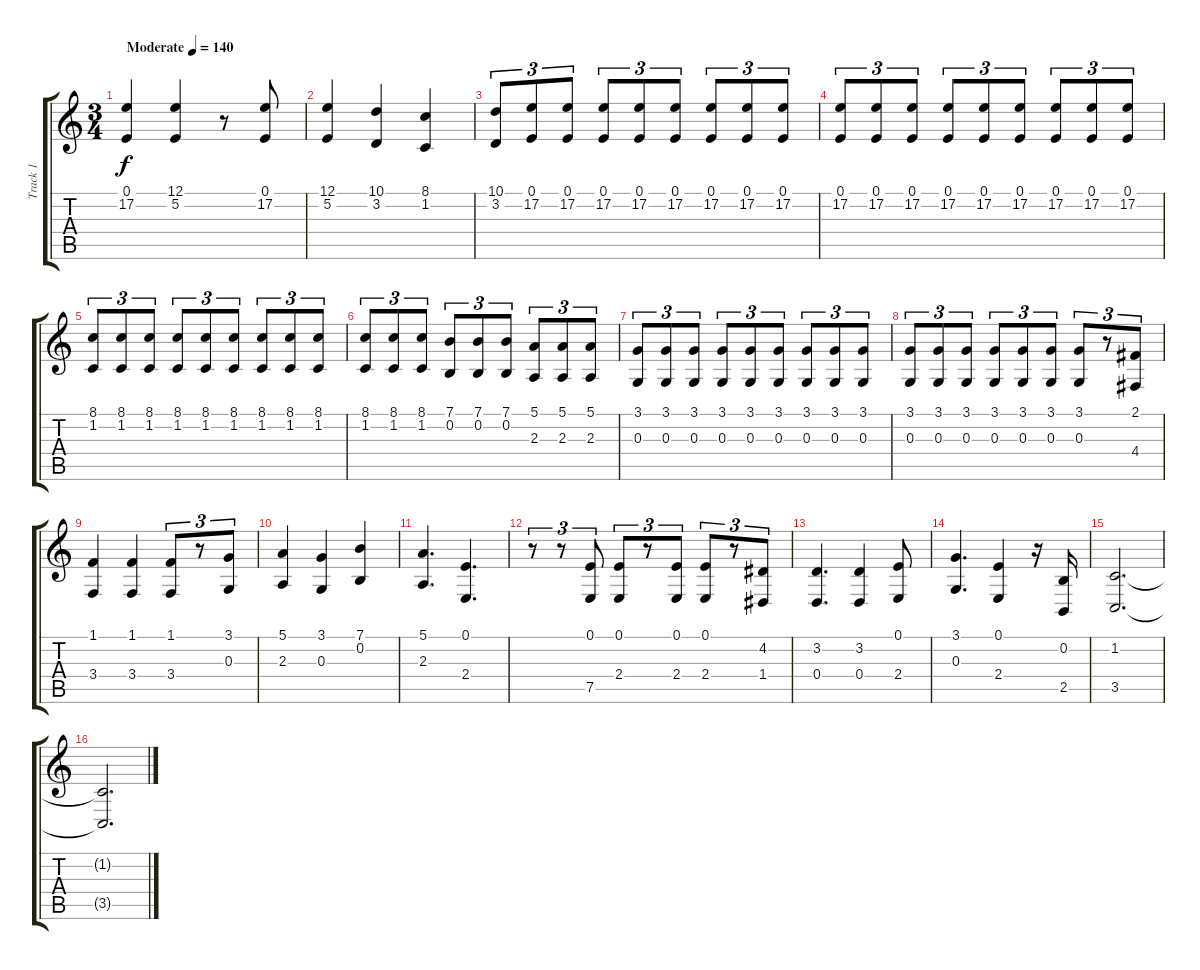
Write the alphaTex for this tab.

\track ("Track 1" "Track 1") {instrument accordion}
\staff {score tabs}
\tuning (E4 B3 G3 D3 A2 E2) {hide}
\ts (3 4)
\tempo (140 "Moderate")
\clef g2
\ks c
(0.1 17.2).4{dy f instrument accordion} (12.1 5.2).4 r.8 (0.1 17.2).8 |
(12.1 5.2).4 (10.1 3.2).4 (8.1 1.2).4 |
(10.1 3.2).8{tu (3 2)} (0.1 17.2).8{tu (3 2)} (0.1 17.2).8{tu (3 2)} (0.1 17.2).8{tu (3 2)} (0.1 17.2).8{tu (3 2)} (0.1 17.2).8{tu (3 2)} (0.1 17.2).8{tu (3 2)} (0.1 17.2).8{tu (3 2)} (0.1 17.2).8{tu (3 2)} |
(0.1 17.2).8{tu (3 2)} (0.1 17.2).8{tu (3 2)} (0.1 17.2).8{tu (3 2)} (0.1 17.2).8{tu (3 2)} (0.1 17.2).8{tu (3 2)} (0.1 17.2).8{tu (3 2)} (0.1 17.2).8{tu (3 2)} (0.1 17.2).8{tu (3 2)} (0.1 17.2).8{tu (3 2)} |
(8.1 1.2).8{tu (3 2)} (8.1 1.2).8{tu (3 2)} (8.1 1.2).8{tu (3 2)} (8.1 1.2).8{tu (3 2)} (8.1 1.2).8{tu (3 2)} (8.1 1.2).8{tu (3 2)} (8.1 1.2).8{tu (3 2)} (8.1 1.2).8{tu (3 2)} (8.1 1.2).8{tu (3 2)} |
(8.1 1.2).8{tu (3 2)} (8.1 1.2).8{tu (3 2)} (8.1 1.2).8{tu (3 2)} (7.1 0.2).8{tu (3 2)} (7.1 0.2).8{tu (3 2)} (7.1 0.2).8{tu (3 2)} (5.1 2.3).8{tu (3 2)} (5.1 2.3).8{tu (3 2)} (5.1 2.3).8{tu (3 2)} |
(3.1 0.3).8{tu (3 2)} (3.1 0.3).8{tu (3 2)} (3.1 0.3).8{tu (3 2)} (3.1 0.3).8{tu (3 2)} (3.1 0.3).8{tu (3 2)} (3.1 0.3).8{tu (3 2)} (3.1 0.3).8{tu (3 2)} (3.1 0.3).8{tu (3 2)} (3.1 0.3).8{tu (3 2)} |
(3.1 0.3).8{tu (3 2)} (3.1 0.3).8{tu (3 2)} (3.1 0.3).8{tu (3 2)} (3.1 0.3).8{tu (3 2)} (3.1 0.3).8{tu (3 2)} (3.1 0.3).8{tu (3 2)} (3.1 0.3).8{tu (3 2)} r.8{tu (3 2)} (2.1 4.4).8{tu (3 2)} |
(1.1 3.4).4 (1.1 3.4).4 (1.1 3.4).8{tu (3 2)} r.8{tu (3 2)} (3.1 0.3).8{tu (3 2)} |
(5.1 2.3).4 (3.1 0.3).4 (7.1 0.2).4 |
(5.1 2.3).4{d} (0.1 2.4).4{d} |
r.8{tu (3 2)} r.8{tu (3 2)} (0.1 7.5).8{tu (3 2)} (0.1 2.4).8{tu (3 2)} r.8{tu (3 2)} (0.1 2.4).8{tu (3 2)} (0.1 2.4).8{tu (3 2)} r.8{tu (3 2)} (4.2 1.4).8{tu (3 2)} |
(3.2 0.4).4{d} (3.2 0.4).4 (0.1 2.4).8 |
(3.1 0.3).4{d} (0.1 2.4).4 r.16 (0.2 2.5).16 |
(1.2 3.5).2{d} |
(1.2{t} 3.5{t}).2{d}
